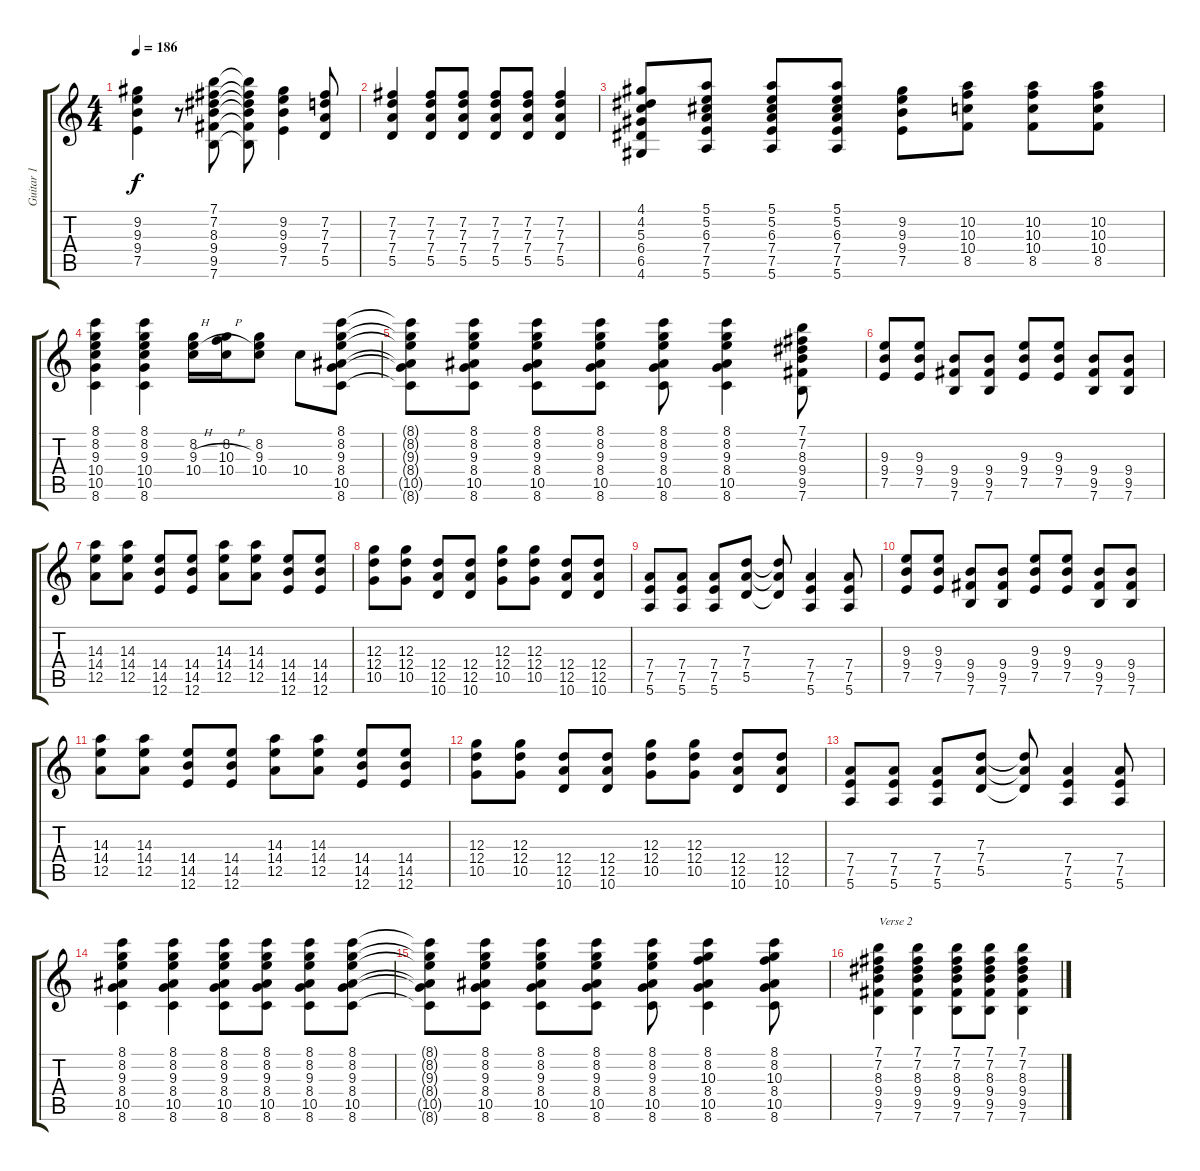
\track ("Guitar 1" "Guitar 1") {instrument overdrivenguitar}
\staff {score tabs}
\tuning (E4 B3 G3 D3 A2 E2) {hide}
\ts (4 4)
\tempo 186
\clef g2
\ks c
(9.2 9.3 9.4 7.5).4{dy f} r.8 (7.1 7.2 8.3 9.4 9.5 7.6).8 (7.1{t} 7.2{t} 8.3{t} 9.4{t} 9.5{t} 7.6{t}).8 (9.2 9.3 9.4 7.5).4 (7.2 7.3 7.4 5.5).8 |
(7.2 7.3 7.4 5.5).4 (7.2 7.3 7.4 5.5).8 (7.2 7.3 7.4 5.5).8 (7.2 7.3 7.4 5.5).8 (7.2 7.3 7.4 5.5).8 (7.2 7.3 7.4 5.5).4 |
(4.1 4.2 5.3 6.4 6.5 4.6).8 (5.1 5.2 6.3 7.4 7.5 5.6).8 (5.1 5.2 6.3 7.4 7.5 5.6).8 (5.1 5.2 6.3 7.4 7.5 5.6).8 (9.2 9.3 9.4 7.5).8 (10.2 10.3 10.4 8.5).8 (10.2 10.3 10.4 8.5).8 (10.2 10.3 10.4 8.5).8 |
(8.1 8.2 9.3 10.4 10.5 8.6).4 (8.1 8.2 9.3 10.4 10.5 8.6).4 (8.2 9.3{h} 10.4).16 (8.2 10.3{h} 10.4).16 (8.2 9.3 10.4).8 10.4.8 (8.1 8.2 9.3 8.4 10.5 8.6).8 |
(8.1{t} 8.2{t} 9.3{t} 8.4{t} 10.5{t} 8.6{t}).8 (8.1 8.2 9.3 8.4 10.5 8.6).8 (8.1 8.2 9.3 8.4 10.5 8.6).8 (8.1 8.2 9.3 8.4 10.5 8.6).8 (8.1 8.2 9.3 8.4 10.5 8.6).8 (8.1 8.2 9.3 8.4 10.5 8.6).4 (7.1 7.2 8.3 9.4 9.5 7.6).8 |
(9.3 9.4 7.5).8 (9.3 9.4 7.5).8 (9.4 9.5 7.6).8 (9.4 9.5 7.6).8 (9.3 9.4 7.5).8 (9.3 9.4 7.5).8 (9.4 9.5 7.6).8 (9.4 9.5 7.6).8 |
(14.3 14.4 12.5).8 (14.3 14.4 12.5).8 (14.4 14.5 12.6).8 (14.4 14.5 12.6).8 (14.3 14.4 12.5).8 (14.3 14.4 12.5).8 (14.4 14.5 12.6).8 (14.4 14.5 12.6).8 |
(12.3 12.4 10.5).8 (12.3 12.4 10.5).8 (12.4 12.5 10.6).8 (12.4 12.5 10.6).8 (12.3 12.4 10.5).8 (12.3 12.4 10.5).8 (12.4 12.5 10.6).8 (12.4 12.5 10.6).8 |
(7.4 7.5 5.6).8 (7.4 7.5 5.6).8 (7.4 7.5 5.6).8 (7.3 7.4 5.5).8 (7.3{t} 7.4{t} 5.5{t}).8 (7.4 7.5 5.6).4 (7.4 7.5 5.6).8 |
(9.3 9.4 7.5).8 (9.3 9.4 7.5).8 (9.4 9.5 7.6).8 (9.4 9.5 7.6).8 (9.3 9.4 7.5).8 (9.3 9.4 7.5).8 (9.4 9.5 7.6).8 (9.4 9.5 7.6).8 |
(14.3 14.4 12.5).8 (14.3 14.4 12.5).8 (14.4 14.5 12.6).8 (14.4 14.5 12.6).8 (14.3 14.4 12.5).8 (14.3 14.4 12.5).8 (14.4 14.5 12.6).8 (14.4 14.5 12.6).8 |
(12.3 12.4 10.5).8 (12.3 12.4 10.5).8 (12.4 12.5 10.6).8 (12.4 12.5 10.6).8 (12.3 12.4 10.5).8 (12.3 12.4 10.5).8 (12.4 12.5 10.6).8 (12.4 12.5 10.6).8 |
(7.4 7.5 5.6).8 (7.4 7.5 5.6).8 (7.4 7.5 5.6).8 (7.3 7.4 5.5).8 (7.3{t} 7.4{t} 5.5{t}).8 (7.4 7.5 5.6).4 (7.4 7.5 5.6).8 |
(8.1 8.2 9.3 8.4 10.5 8.6).4 (8.1 8.2 9.3 8.4 10.5 8.6).4 (8.1 8.2 9.3 8.4 10.5 8.6).8 (8.1 8.2 9.3 8.4 10.5 8.6).8 (8.1 8.2 9.3 8.4 10.5 8.6).8 (8.1 8.2 9.3 8.4 10.5 8.6).8 |
(8.1{t} 8.2{t} 9.3{t} 8.4{t} 10.5{t} 8.6{t}).8 (8.1 8.2 9.3 8.4 10.5 8.6).8 (8.1 8.2 9.3 8.4 10.5 8.6).8 (8.1 8.2 9.3 8.4 10.5 8.6).8 (8.1 8.2 9.3 8.4 10.5 8.6).8 (8.1 8.2 10.3 8.4 10.5 8.6).4 (8.1 8.2 10.3 8.4 10.5 8.6).8 |
(7.1 7.2 8.3 9.4 9.5 7.6).4{txt "Verse 2"} (7.1 7.2 8.3 9.4 9.5 7.6).4 (7.1 7.2 8.3 9.4 9.5 7.6).8 (7.1 7.2 8.3 9.4 9.5 7.6).8 (7.1 7.2 8.3 9.4 9.5 7.6).4
